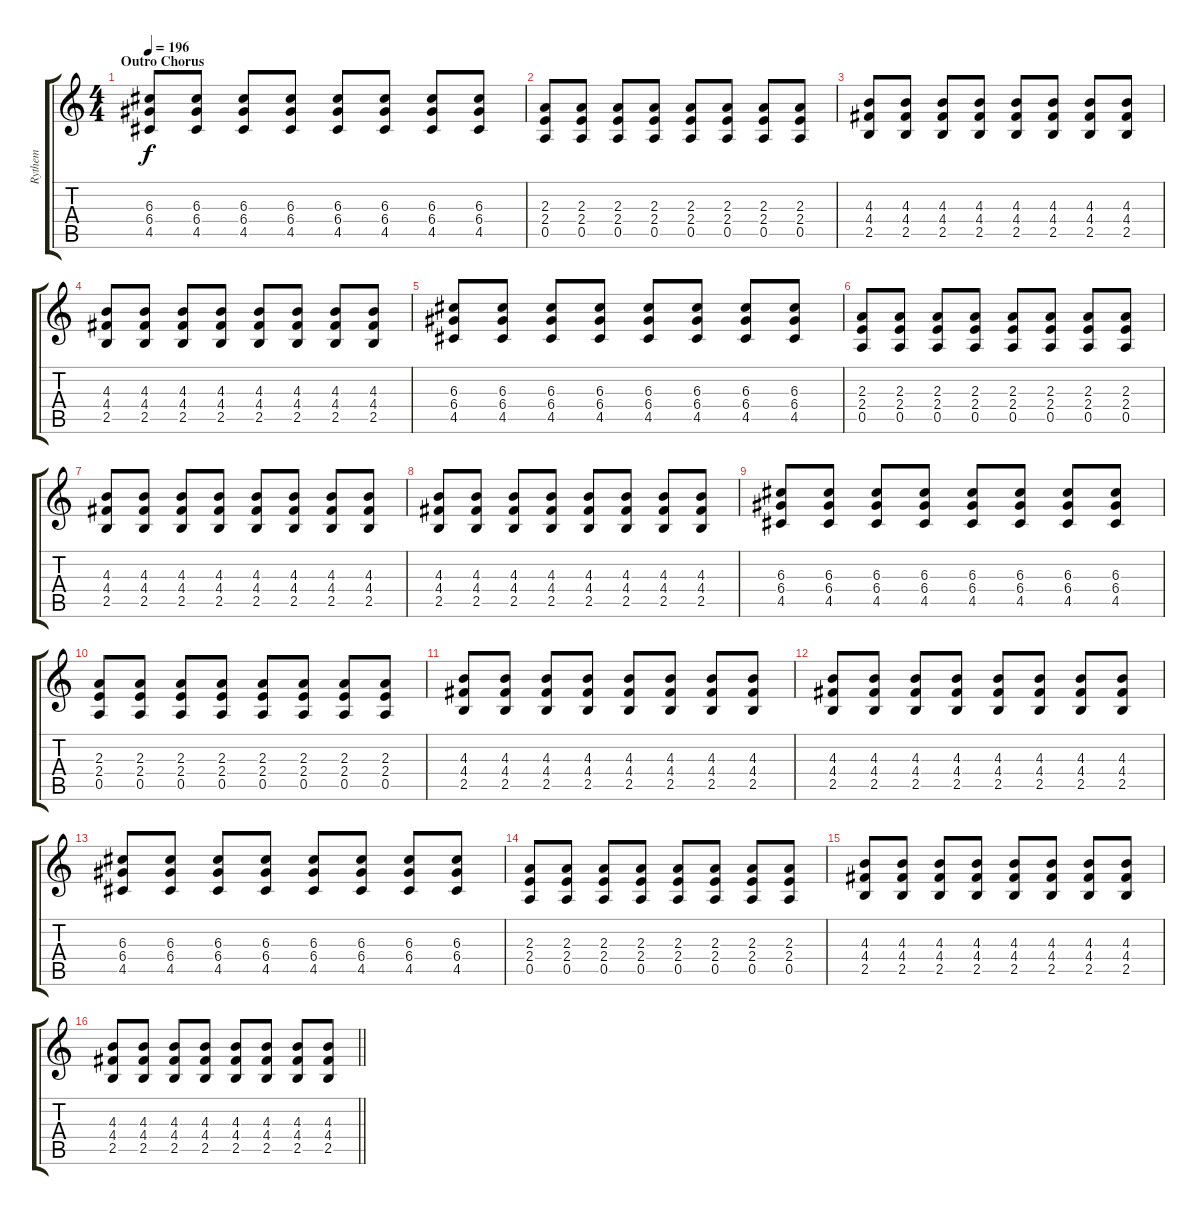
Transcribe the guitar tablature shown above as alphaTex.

\track ("Rythem" "Rythem") {instrument distortionguitar}
\staff {score tabs}
\tuning (E4 B3 G3 D3 A2 E2) {hide}
\ts (4 4)
\section ("" "Outro Chorus")
\tempo 196
\clef g2
\ks c
(6.3 6.4 4.5).8{dy f volume 15 balance 8} (6.3 6.4 4.5).8 (6.3 6.4 4.5).8 (6.3 6.4 4.5).8 (6.3 6.4 4.5).8 (6.3 6.4 4.5).8 (6.3 6.4 4.5).8 (6.3 6.4 4.5).8 |
(2.3 2.4 0.5).8 (2.3 2.4 0.5).8 (2.3 2.4 0.5).8 (2.3 2.4 0.5).8 (2.3 2.4 0.5).8 (2.3 2.4 0.5).8 (2.3 2.4 0.5).8 (2.3 2.4 0.5).8 |
(4.3 4.4 2.5).8 (4.3 4.4 2.5).8 (4.3 4.4 2.5).8 (4.3 4.4 2.5).8 (4.3 4.4 2.5).8 (4.3 4.4 2.5).8 (4.3 4.4 2.5).8 (4.3 4.4 2.5).8 |
(4.3 4.4 2.5).8 (4.3 4.4 2.5).8 (4.3 4.4 2.5).8 (4.3 4.4 2.5).8 (4.3 4.4 2.5).8 (4.3 4.4 2.5).8 (4.3 4.4 2.5).8 (4.3 4.4 2.5).8 |
(6.3 6.4 4.5).8 (6.3 6.4 4.5).8 (6.3 6.4 4.5).8 (6.3 6.4 4.5).8 (6.3 6.4 4.5).8 (6.3 6.4 4.5).8 (6.3 6.4 4.5).8 (6.3 6.4 4.5).8 |
(2.3 2.4 0.5).8 (2.3 2.4 0.5).8 (2.3 2.4 0.5).8 (2.3 2.4 0.5).8 (2.3 2.4 0.5).8 (2.3 2.4 0.5).8 (2.3 2.4 0.5).8 (2.3 2.4 0.5).8 |
(4.3 4.4 2.5).8 (4.3 4.4 2.5).8 (4.3 4.4 2.5).8 (4.3 4.4 2.5).8 (4.3 4.4 2.5).8 (4.3 4.4 2.5).8 (4.3 4.4 2.5).8 (4.3 4.4 2.5).8 |
(4.3 4.4 2.5).8 (4.3 4.4 2.5).8 (4.3 4.4 2.5).8 (4.3 4.4 2.5).8 (4.3 4.4 2.5).8 (4.3 4.4 2.5).8 (4.3 4.4 2.5).8 (4.3 4.4 2.5).8 |
(6.3 6.4 4.5).8{volume 15 balance 8} (6.3 6.4 4.5).8 (6.3 6.4 4.5).8 (6.3 6.4 4.5).8 (6.3 6.4 4.5).8 (6.3 6.4 4.5).8 (6.3 6.4 4.5).8 (6.3 6.4 4.5).8 |
(2.3 2.4 0.5).8 (2.3 2.4 0.5).8 (2.3 2.4 0.5).8 (2.3 2.4 0.5).8 (2.3 2.4 0.5).8 (2.3 2.4 0.5).8 (2.3 2.4 0.5).8 (2.3 2.4 0.5).8 |
(4.3 4.4 2.5).8 (4.3 4.4 2.5).8 (4.3 4.4 2.5).8 (4.3 4.4 2.5).8 (4.3 4.4 2.5).8 (4.3 4.4 2.5).8 (4.3 4.4 2.5).8 (4.3 4.4 2.5).8 |
(4.3 4.4 2.5).8 (4.3 4.4 2.5).8 (4.3 4.4 2.5).8 (4.3 4.4 2.5).8 (4.3 4.4 2.5).8 (4.3 4.4 2.5).8 (4.3 4.4 2.5).8 (4.3 4.4 2.5).8 |
(6.3 6.4 4.5).8 (6.3 6.4 4.5).8 (6.3 6.4 4.5).8 (6.3 6.4 4.5).8 (6.3 6.4 4.5).8 (6.3 6.4 4.5).8 (6.3 6.4 4.5).8 (6.3 6.4 4.5).8 |
(2.3 2.4 0.5).8 (2.3 2.4 0.5).8 (2.3 2.4 0.5).8 (2.3 2.4 0.5).8 (2.3 2.4 0.5).8 (2.3 2.4 0.5).8 (2.3 2.4 0.5).8 (2.3 2.4 0.5).8 |
(4.3 4.4 2.5).8 (4.3 4.4 2.5).8 (4.3 4.4 2.5).8 (4.3 4.4 2.5).8 (4.3 4.4 2.5).8 (4.3 4.4 2.5).8 (4.3 4.4 2.5).8 (4.3 4.4 2.5).8 |
\barLineRight lightlight
(4.3 4.4 2.5).8 (4.3 4.4 2.5).8 (4.3 4.4 2.5).8 (4.3 4.4 2.5).8 (4.3 4.4 2.5).8 (4.3 4.4 2.5).8 (4.3 4.4 2.5).8 (4.3 4.4 2.5).8
